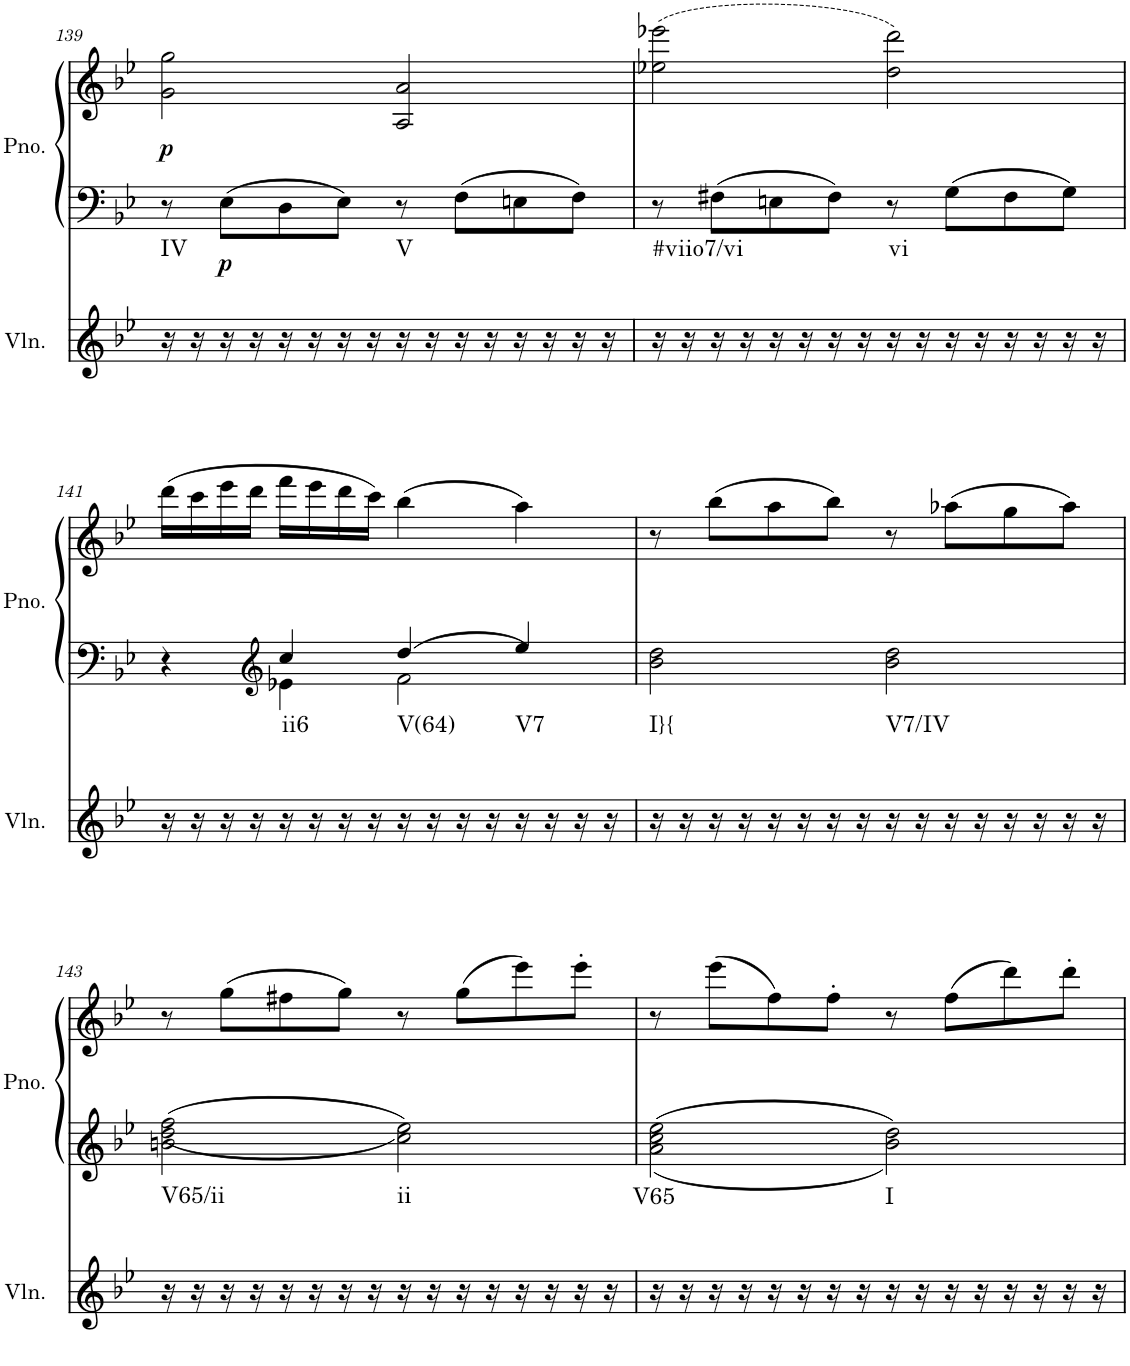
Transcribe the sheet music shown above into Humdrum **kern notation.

**kern	**harte	**kern	**kern	**dynam
*part2	*part2	*part1	*part1	*part1
*staff3	*	*staff2	*staff1	*staff1/2
*I"Violin	*	*I"Piano, Piano right	*	*
*I'Vln.	*	*I'Pno.	*	*
!!LO:PB:g=z
*clefG2	*	*clefF4	*clefG2	*
*k[b-e-]	*	*k[b-e-]	*k[b-e-]	*
*M4/4	*	*M4/4	*M4/4	*
*met(c)	*	*met(c)	*met(c)	*
=139	=139	=139	=139	=139
!	!LO:H:kt=IV	!	!	!LO:DY:b
16r	N	8r	2g\ 2gg\	p
16r	.	.	.	.
!	!	!	!	!LO:DY:b=2
16r	.	8E-\L	.	p
16r	.	.	.	.
16r	.	8D\	.	.
16r	.	.	.	.
16r	.	8E-\J	.	.
16r	.	.	.	.
!	!LO:H:kt=V	!	!	!
16r	N	8r	2A/ 2a/	.
16r	.	.	.	.
16r	.	8F\L	.	.
16r	.	.	.	.
16r	.	8En\	.	.
16r	.	.	.	.
16r	.	8F\J	.	.
16r	.	.	.	.
=140	=140	=140	=140	=140
!	!LO:H:kt=#viio7/vi	!	!	!
16r	N	8r	(2ee-X\ 2eee-X\	.
16r	.	.	.	.
16r	.	8F#X\L	.	.
16r	.	.	.	.
16r	.	8En\	.	.
16r	.	.	.	.
16r	.	8F#\J	.	.
16r	.	.	.	.
!	!LO:H:kt=vi	!	!	!
16r	N	8r	2dd\ 2ddd\)	.
16r	.	.	.	.
16r	.	8G\L	.	.
16r	.	.	.	.
16r	.	8F#\	.	.
16r	.	.	.	.
16r	.	8G\J	.	.
16r	.	.	.	.
!!LO:LB:g=z
=141	=141	=141	=141	=141
*	*	*^	*	*
16r	.	4r	4ryy	(16ddd\LL	.
16r	.	.	.	16ccc\	.
16r	.	.	.	16eee-\	.
16r	.	.	.	16ddd\JJ	.
*	*	*clefG2	*	*	*
!	!LO:H:kt=ii6	!	!	!	!
16r	N	4cc/	4e-X\	16fff\LL	.
16r	.	.	.	16eee-\	.
16r	.	.	.	16ddd\	.
16r	.	.	.	16ccc\JJ)	.
!	!LO:H:kt=V(64)	!	!	!	!
16r	N	4dd/	2f\	(4bb-\	.
16r	.	.	.	.	.
16r	.	.	.	.	.
16r	.	.	.	.	.
!	!LO:H:kt=V7	!	!	!	!
16r	N	4ee-/	.	4aa\)	.
16r	.	.	.	.	.
16r	.	.	.	.	.
16r	.	.	.	.	.
*	*	*v	*v	*	*
=142	=142	=142	=142	=142
!	!LO:H:kt=I}{	!	!	!
16r	N	2b-\ 2dd\	8r	.
16r	.	.	.	.
16r	.	.	(8bb-\L	.
16r	.	.	.	.
16r	.	.	8aa\	.
16r	.	.	.	.
16r	.	.	8bb-\J)	.
16r	.	.	.	.
!	!LO:H:kt=V7/IV	!	!	!
16r	N	2b-\ 2dd\	8r	.
16r	.	.	.	.
16r	.	.	(8aa-X\L	.
16r	.	.	.	.
16r	.	.	8gg\	.
16r	.	.	.	.
16r	.	.	8aa-\J)	.
16r	.	.	.	.
!!LO:LB:g=z
=143	=143	=143	=143	=143
!	!LO:H:kt=V65/ii	!	!	!
16r	N	2bn\ 2dd\ 2ff\	8r	.
16r	.	.	.	.
16r	.	.	(8gg\L	.
16r	.	.	.	.
16r	.	.	8ff#X\	.
16r	.	.	.	.
16r	.	.	8gg\J)	.
16r	.	.	.	.
!	!LO:H:kt=ii	!	!	!
16r	N	2cc\ 2ee-\	8r	.
16r	.	.	.	.
16r	.	.	(8gg\L	.
16r	.	.	.	.
16r	.	.	8eee-\)	.
16r	.	.	.	.
16r	.	.	8eee-'\J	.
16r	.	.	.	.
=144	=144	=144	=144	=144
!	!LO:H:kt=V65	!	!	!
16r	N	2a\ 2cc\ 2ee-\	8r	.
16r	.	.	.	.
16r	.	.	(8eee-\L	.
16r	.	.	.	.
16r	.	.	8ff\)	.
16r	.	.	.	.
16r	.	.	8ff'\J	.
16r	.	.	.	.
!	!LO:H:kt=I	!	!	!
16r	N	2b-\ 2dd\	8r	.
16r	.	.	.	.
16r	.	.	(8ff\L	.
16r	.	.	.	.
16r	.	.	8ddd\)	.
16r	.	.	.	.
16r	.	.	8ddd'\J	.
16r	.	.	.	.
=	=	=	=	=
*-	*-	*-	*-	*-
